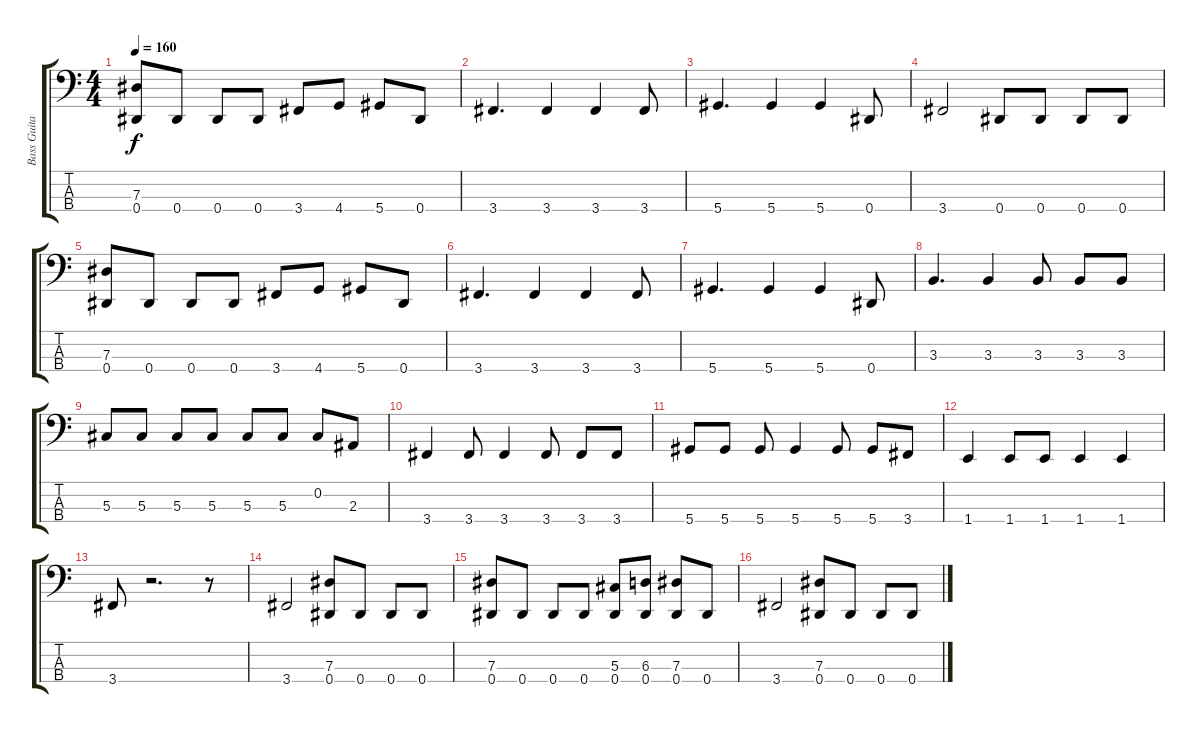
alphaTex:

\track ("Bass Guitar" "Bass Guita") {instrument electricbasspick}
\staff {score tabs}
\tuning (Gb2 Db2 Ab1 Eb1) {hide}
\ts (4 4)
\tempo 160
\clef f4
\ks c
(7.3 0.4).8{dy f} 0.4.8 0.4.8 0.4.8 3.4.8 4.4.8 5.4.8 0.4.8 |
3.4.4{d} 3.4.4 3.4.4 3.4.8 |
5.4.4{d} 5.4.4 5.4.4 0.4.8 |
3.4.2 0.4.8 0.4.8 0.4.8 0.4.8 |
(7.3 0.4).8 0.4.8 0.4.8 0.4.8 3.4.8 4.4.8 5.4.8 0.4.8 |
3.4.4{d} 3.4.4 3.4.4 3.4.8 |
5.4.4{d} 5.4.4 5.4.4 0.4.8 |
3.3.4{d} 3.3.4 3.3.8 3.3.8 3.3.8 |
5.3.8 5.3.8 5.3.8 5.3.8 5.3.8 5.3.8 0.2.8 2.3.8 |
3.4.4 3.4.8 3.4.4 3.4.8 3.4.8 3.4.8 |
5.4.8 5.4.8 5.4.8 5.4.4 5.4.8 5.4.8 3.4.8 |
1.4.4 1.4.8 1.4.8 1.4.4 1.4.4 |
3.4.8 r.2{d} r.8 |
3.4.2 (7.3 0.4).8 0.4.8 0.4.8 0.4.8 |
(7.3 0.4).8 0.4.8 0.4.8 0.4.8 (5.3 0.4).8 (6.3 0.4).8 (7.3 0.4).8 0.4.8 |
3.4.2 (7.3 0.4).8 0.4.8 0.4.8 0.4.8
